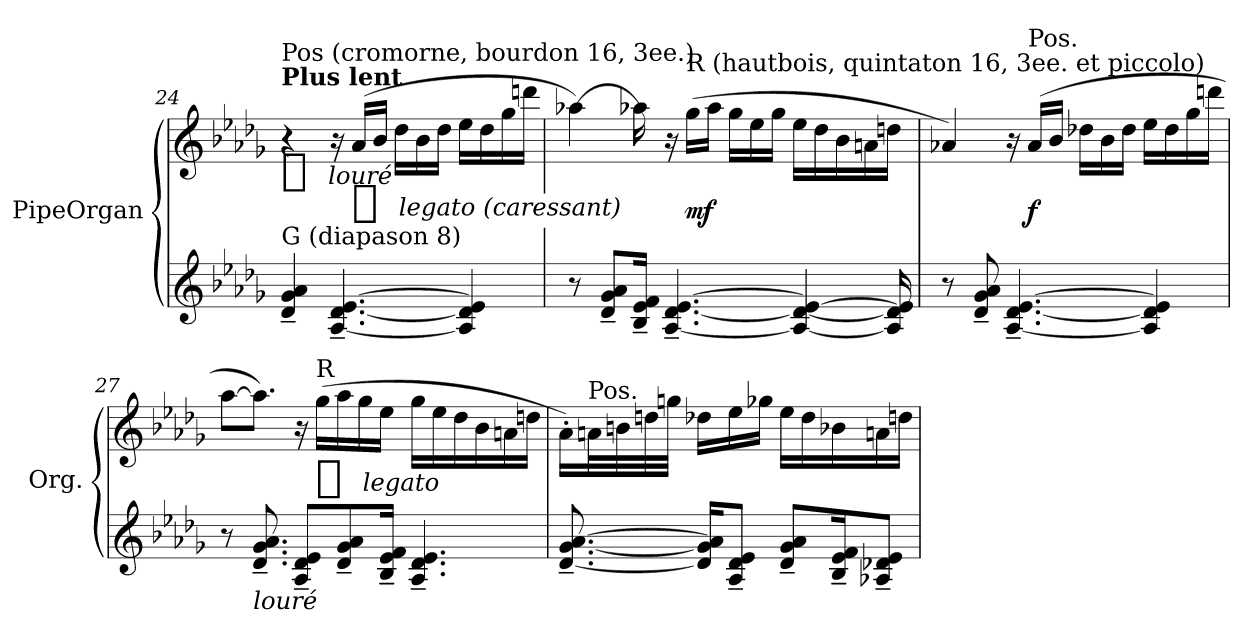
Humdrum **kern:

**kern	**kern	**dynam
*part1	*part1	*part1
*staff2	*staff1	*staff1/2
*I"PipeOrgan	*	*
*I'Org.	*	*
*clefG2	*clefG2	*
*k[b-e-a-d-g-]	*k[b-e-a-d-g-]	*
*D-:	*D-:	*
=24	=24	=24
!	!LO:TX:a:B:t=Plus lent	!
!	!LO:TX:a:t=Pos (cromorne, bourdon 16, 3ee.)	!
!LO:TX:a:t=G (diapason 8)	!	!
!	!	!LO:DY:t=%s louré
4d-~ 4g-~ 4a-~	4r	mf
[4.A-~ [4.d-~ [4.e-~	16r	.
!	!	!LO:DY:t=%s legato (caressant)
.	(16a-LL	f
.	16b-JJ	.
.	16dd-LL	.
.	16b-	.
.	16dd-JJ	.
4A-] 4d-] 4e-]	16ee-LL	.
.	16dd-	.
.	16gg-	.
.	16dddnJJ	.
=25	=25	=25
8r	[4aa-X)	.
8d-~ 8g-~ 8a-~L	.	.
16B-~ 16e-~ 16f~Jk	16aa-X]	.
[4.A-~ [4.d-~ [4.e-~	16r	.
!	!LO:TX:a:t=R (hautbois, quintaton 16, 3ee. et piccolo)	!
.	(16gg-LL	mf
.	16aa-JJ	.
.	16gg-LL	.
.	16ee-	.
.	16gg-JJ	.
4A-_ 4d-_ 4e-_	16ee-LL	.
.	16dd-	.
.	16b-	.
.	16an	.
16A-] 16d-] 16e-]	16ddnJJ	.
=26	=26	=26
8r	4a-X)	.
8d-~ 8g-~ 8a-~	.	.
[4.A-~ [4.d-~ [4.e-~	16r	.
!	!LO:TX:a:t=Pos.	!
.	(>16a-LL	f
.	16b-JJ	.
.	16dd-XLL	.
.	16b-	.
.	16dd-JJ	.
4A-] 4d-] 4e-]	16ee-LL	.
.	16dd-	.
.	16gg-	.
.	16dddnJJ	.
=27	=27	=27
8r	[8aa-L	.
!LO:TX:b:i:t=louré	!	!
8.d-~ 8.g-~ 8.a-~	8.aa-J])	.
8A-~ 8d-~ 8e-~L	16r	.
!	!LO:TX:a:t=R	!
!	!	!LO:DY:t=%s legato
.	(16gg-LL	mf
8d-~ 8g-~ 8a-~	16aa-	.
.	16gg-	.
16B-~ 16e-~ 16f~Jk	16ee-JJ	.
4.A-~ 4.d-~ 4.e-~	16gg-LL	.
.	16ee-	.
.	16dd-	.
.	16b-	.
.	16an	.
.	16ddnJJ	.
=28	=28	=28
[8.d-~ [8.g-~ [8.a-~	16a-'LL)	.
!	!LO:TX:a:t=Pos.	!
.	32aniL	.
.	32bn	.
.	32ddn	.
.	32ggnJJJ	.
16d-] 16g-] 16a-]KL	16dd-XLL	.
8A-~ 8d-~ 8e-~J	16ee-	.
.	16gg-XJJ	.
8d-~ 8g-~ 8a-~L	16ee-LL	.
.	16dd-	.
16B-~ 16e-~ 16f~K	16b-X	.
8A-X~ 8d-X~ 8e-~J	16an	.
.	16ddnJJ	.
=	=	=
*-	*-	*-
